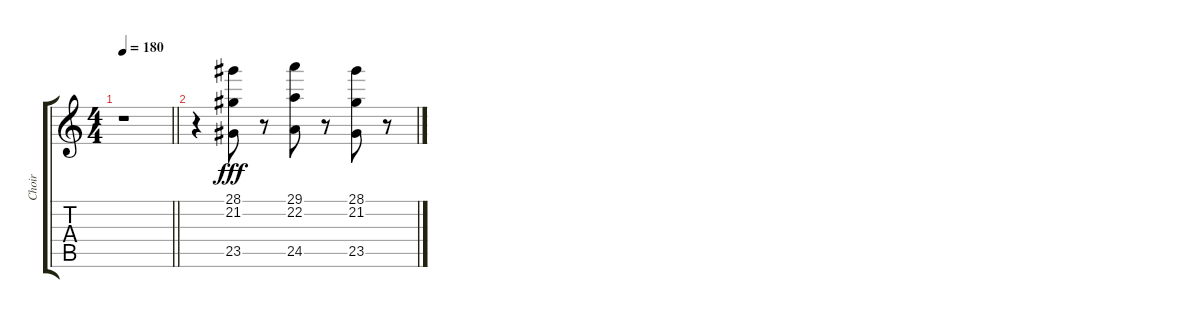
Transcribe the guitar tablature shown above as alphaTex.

\track ("Choir" "Choir") {instrument choiraahs}
\staff {score tabs}
\tuning (E4 B3 G3 D3 A2 E2) {hide}
\ts (4 4)
\tempo 180
\clef g2
\barLineRight lightlight
\ks c
r.1{dy fff} |
r.4 (28.1 21.2 23.5).8 r.8 (29.1 22.2 24.5).8 r.8 (28.1 21.2 23.5).8 r.8
